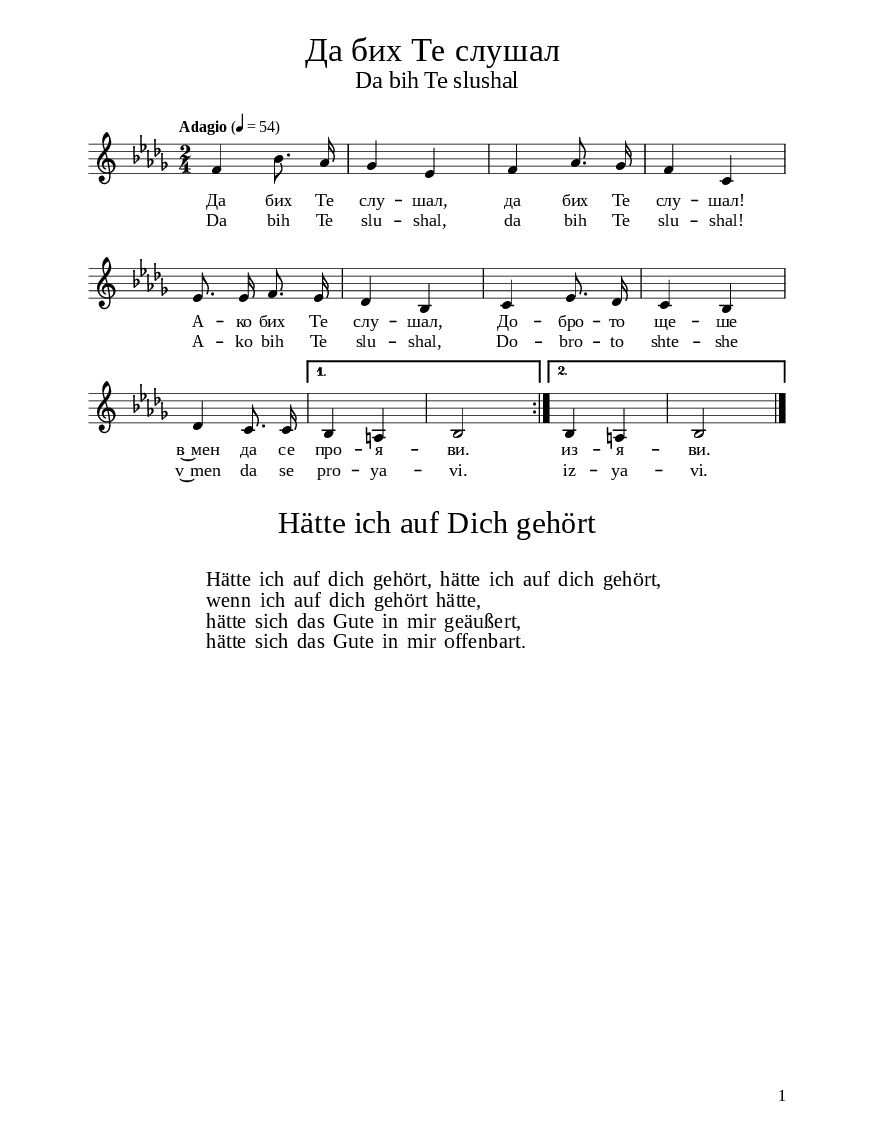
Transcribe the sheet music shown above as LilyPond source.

\version "2.22.1"

% include paper part and global functions
\include "include/globals.ily"

\bookpart {
  \include "include/bookpart-paper.ily"
  \score {
    \include "include/score-layout.ily"

    \new Voice \absolute {
      \clef treble
      \key bes \minor
      \time 2/4
      \tempoFunc "Adagio" 4 "54"
      \autoBeamOff
      \repeat volta 2 {
        f'4 bes'8. as'16 | % 2
        ges'4 es'4 | % 3
        f'4 as'8. ges'16 | % 4
        f'4 c'4 \break | % 5
        es'8. es'16 f'8. es'16 | % 6
        des'4 bes4 | % 7
        c'4 es'8. des'16 | % 8
        c'4 bes4 \break | % 9
        des'4 c'8. c'16 |
      }
      \alternative {
        {
          bes4 a4 | % 11
          bes2
        }
        {
          bes4 a4 | % 11
          bes2 \bar "|."
        }
      }
    }

    \addlyrics {
      Да бих Те
      слу -- шал, да бих Те слу -- шал! А -- ко бих
      Те слу -- шал, До -- бро -- то ще -- ше в~мен да
      се про -- я -- ви. из -- я -- ви.}
      \addlyrics {
        Da bih Te
        slu -- shal, da bih Te slu -- shal! A -- ko bih
        Te slu -- shal, Do -- bro -- to shte -- she v~men da
        se pro -- ya -- vi. iz -- ya -- vi.}

        \header {
          title = \titleFunc "Да бих Тe слушал " "Da bih Te slushal"
        }

        \midi{}

      } % score

 
      

      % include foreign translation(s) of the song
      \version "2.20.0"

\markup \fill-line { \fontsize #6 "Hätte ich auf Dich gehört" }
\markup \null
\markup \null
\markup \fontsize #+2.5 {
  \hspace #10
  \override #'(baseline-skip . 2)

  \column {
    \line { " " }

\line { " " Hätte ich auf dich gehört, hätte ich auf dich gehört,}

\line { " " wenn ich auf dich gehört hätte,}

\line { " " hätte sich das Gute in mir geäußert, }

\line { " " hätte sich das Gute in mir offenbart.}

  }
}


    } % bookpart

  
